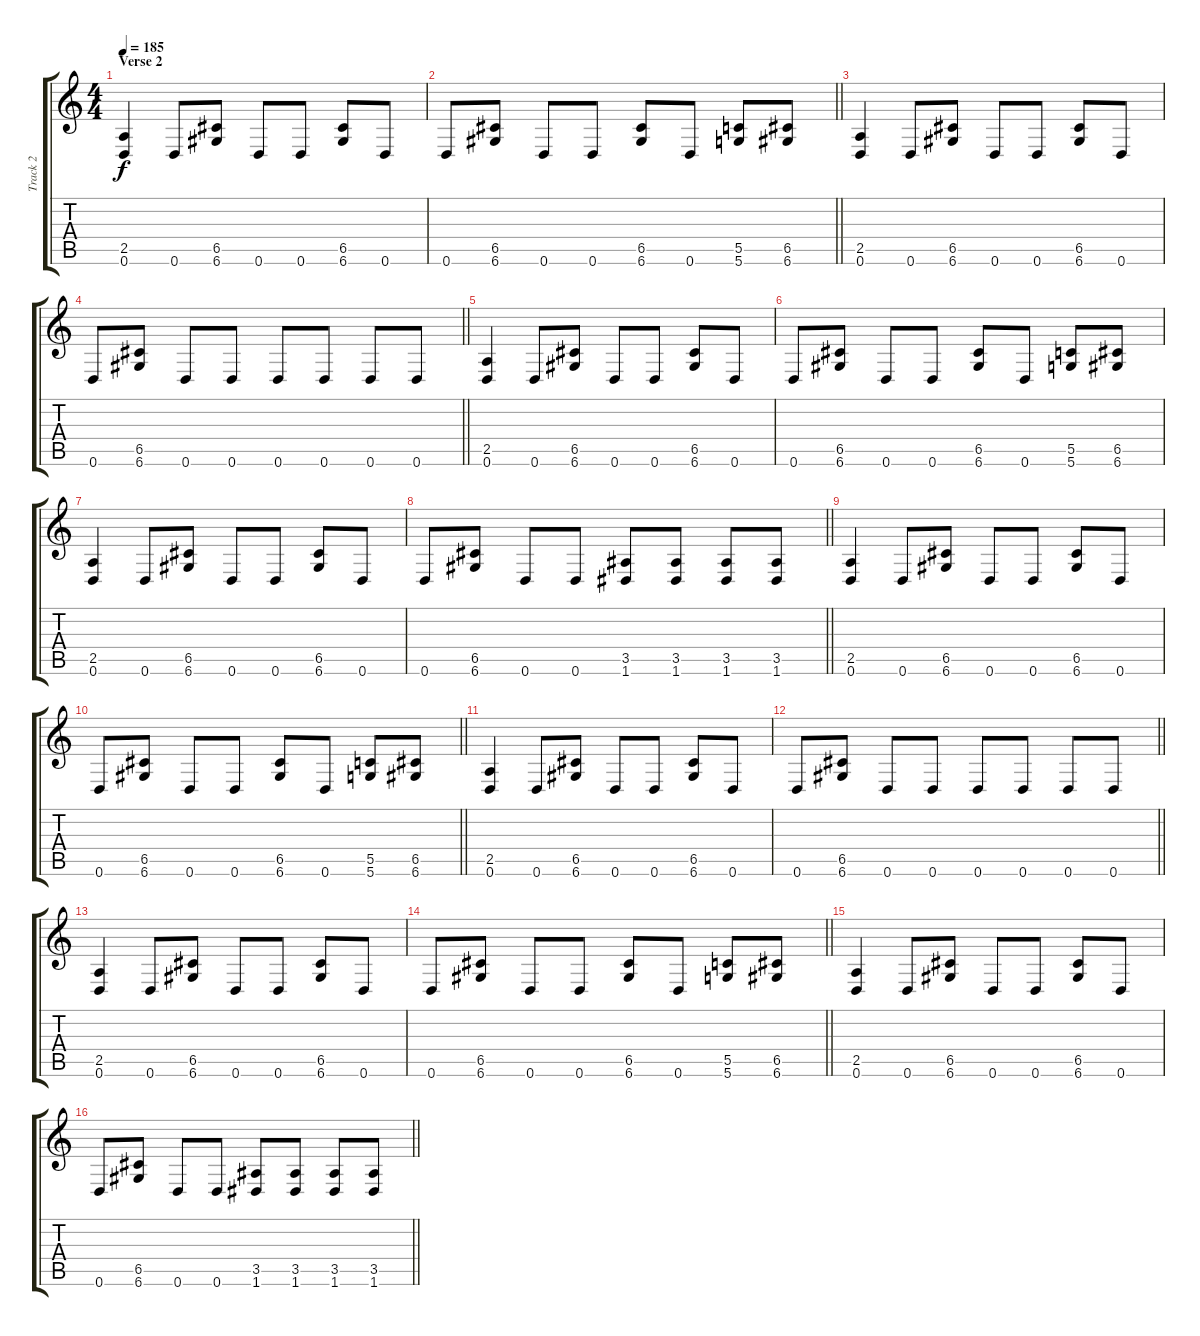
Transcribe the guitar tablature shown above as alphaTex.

\track ("Track 2" "Track 2") {instrument overdrivenguitar}
\staff {score tabs}
\tuning (D4 A3 F3 C3 G2 D2) {hide}
\ts (4 4)
\section ("" "Verse 2")
\tempo 185
\clef g2
\ks c
(2.5 0.6).4{dy f} 0.6.8 (6.5 6.6).8 0.6.8 0.6.8 (6.5 6.6).8 0.6.8 |
\barLineRight lightlight
0.6.8 (6.5 6.6).8 0.6.8 0.6.8 (6.5 6.6).8 0.6.8 (5.5 5.6).8 (6.5 6.6).8 |
(2.5 0.6).4 0.6.8 (6.5 6.6).8 0.6.8 0.6.8 (6.5 6.6).8 0.6.8 |
\barLineRight lightlight
0.6.8 (6.5 6.6).8 0.6.8 0.6.8 0.6.8 0.6.8 0.6.8 0.6.8 |
(2.5 0.6).4 0.6.8 (6.5 6.6).8 0.6.8 0.6.8 (6.5 6.6).8 0.6.8 |
0.6.8 (6.5 6.6).8 0.6.8 0.6.8 (6.5 6.6).8 0.6.8 (5.5 5.6).8 (6.5 6.6).8 |
(2.5 0.6).4 0.6.8 (6.5 6.6).8 0.6.8 0.6.8 (6.5 6.6).8 0.6.8 |
\barLineRight lightlight
0.6.8 (6.5 6.6).8 0.6.8 0.6.8 (3.5 1.6).8 (3.5 1.6).8 (3.5 1.6).8 (3.5 1.6).8 |
(2.5 0.6).4 0.6.8 (6.5 6.6).8 0.6.8 0.6.8 (6.5 6.6).8 0.6.8 |
\barLineRight lightlight
0.6.8 (6.5 6.6).8 0.6.8 0.6.8 (6.5 6.6).8 0.6.8 (5.5 5.6).8 (6.5 6.6).8 |
(2.5 0.6).4 0.6.8 (6.5 6.6).8 0.6.8 0.6.8 (6.5 6.6).8 0.6.8 |
\barLineRight lightlight
0.6.8 (6.5 6.6).8 0.6.8 0.6.8 0.6.8 0.6.8 0.6.8 0.6.8 |
(2.5 0.6).4 0.6.8 (6.5 6.6).8 0.6.8 0.6.8 (6.5 6.6).8 0.6.8 |
\barLineRight lightlight
0.6.8 (6.5 6.6).8 0.6.8 0.6.8 (6.5 6.6).8 0.6.8 (5.5 5.6).8 (6.5 6.6).8 |
(2.5 0.6).4 0.6.8 (6.5 6.6).8 0.6.8 0.6.8 (6.5 6.6).8 0.6.8 |
\barLineRight lightlight
0.6.8 (6.5 6.6).8 0.6.8 0.6.8 (3.5 1.6).8 (3.5 1.6).8 (3.5 1.6).8 (3.5 1.6).8
